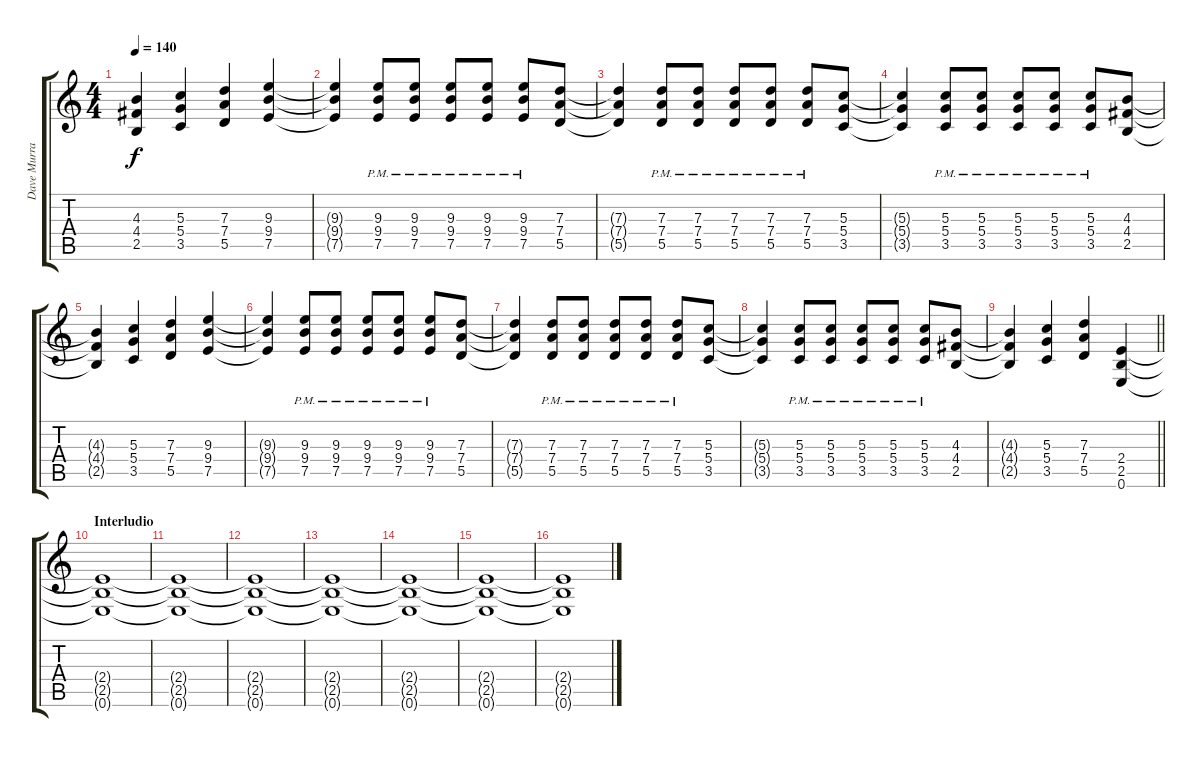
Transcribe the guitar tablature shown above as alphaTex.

\track ("Dave Murray" "Dave Murra") {instrument distortionguitar}
\staff {score tabs}
\tuning (E4 B3 G3 D3 A2 E2) {hide}
\ts (4 4)
\tempo 140
\clef g2
\ks c
(4.3{t} 4.4{t} 2.5{t}).4{dy f} (5.3 5.4 3.5).4 (7.3 7.4 5.5).4 (9.3 9.4 7.5).4 |
(9.3{t} 9.4{t} 7.5{t}).4 (9.3 9.4 7.5{pm}).8 (9.3 9.4 7.5{pm}).8 (9.3 9.4 7.5{pm}).8 (9.3 9.4 7.5{pm}).8 (9.3{pm} 9.4 7.5).8 (7.3 7.4 5.5).8 |
(7.3{t} 7.4{t} 5.5{t}).4 (7.3 7.4{pm} 5.5).8 (7.3 7.4{pm} 5.5).8 (7.3 7.4{pm} 5.5).8 (7.3 7.4{pm} 5.5).8 (7.3 7.4{pm} 5.5).8 (5.3 5.4 3.5).8 |
(5.3{t} 5.4{t} 3.5{t}).4 (5.3 5.4 3.5{pm}).8 (5.3 5.4 3.5{pm}).8 (5.3 5.4 3.5{pm}).8 (5.3 5.4 3.5{pm}).8 (5.3 5.4 3.5{pm}).8 (4.3 4.4 2.5).8 |
(4.3{t} 4.4{t} 2.5{t}).4 (5.3 5.4 3.5).4 (7.3 7.4 5.5).4 (9.3 9.4 7.5).4 |
(9.3{t} 9.4{t} 7.5{t}).4 (9.3 9.4 7.5{pm}).8 (9.3 9.4 7.5{pm}).8 (9.3 9.4 7.5{pm}).8 (9.3 9.4 7.5{pm}).8 (9.3{pm} 9.4 7.5).8 (7.3 7.4 5.5).8 |
(7.3{t} 7.4{t} 5.5{t}).4 (7.3 7.4{pm} 5.5).8 (7.3 7.4{pm} 5.5).8 (7.3 7.4{pm} 5.5).8 (7.3 7.4{pm} 5.5).8 (7.3 7.4{pm} 5.5).8 (5.3 5.4 3.5).8 |
(5.3{t} 5.4{t} 3.5{t}).4 (5.3 5.4 3.5{pm}).8 (5.3 5.4 3.5{pm}).8 (5.3 5.4 3.5{pm}).8 (5.3 5.4 3.5{pm}).8 (5.3 5.4 3.5{pm}).8 (4.3 4.4 2.5).8 |
\barLineRight lightlight
(4.3{t} 4.4{t} 2.5{t}).4 (5.3 5.4 3.5).4 (7.3 7.4 5.5).4 (2.4 2.5 0.6).4 |
\section ("" "Interludio")
(2.4{t} 2.5{t} 0.6{t}).1 |
(2.4{t} 2.5{t} 0.6{t}).1 |
(2.4{t} 2.5{t} 0.6{t}).1 |
(2.4{t} 2.5{t} 0.6{t}).1 |
(2.4{t} 2.5{t} 0.6{t}).1 |
(2.4{t} 2.5{t} 0.6{t}).1 |
(2.4{t} 2.5{t} 0.6{t}).1
